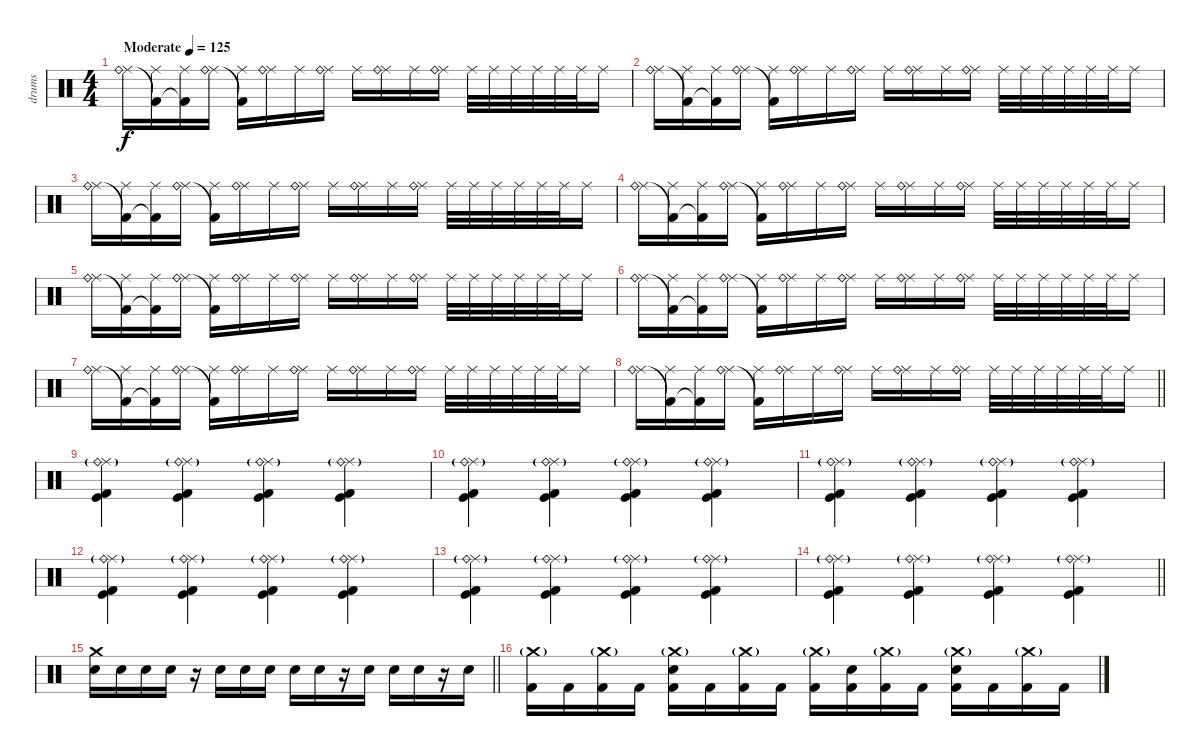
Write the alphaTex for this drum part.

\track ("drums" "drums") {instrument percussion}
\staff {score}
\articulation defaults
\ts (4 4)
\tempo (125 "Moderate")
\clef neutral
\ks c
("Ride (middle)" "Ride (bell)").16{dy f} ("Ride (middle)" "Kick (hit) 2"{t}).16 ("Ride (middle)" "Kick (hit) 2"{t}).16 ("Ride (middle)" "Ride (bell)").16 ("Ride (middle)" "Kick (hit) 2"{t}).16 ("Ride (middle)" "Ride (bell)").16 "Ride (middle)".16 ("Ride (middle)" "Ride (bell)").16 "Ride (middle)".16 ("Ride (middle)" "Ride (bell)").16 "Ride (middle)".16 ("Ride (middle)" "Ride (bell)").16 "Ride (middle)".32 "Ride (middle)".32 "Ride (middle)".32 "Ride (middle)".32 "Ride (middle)".32 "Ride (middle)".32 "Ride (middle)".16 |
("Ride (middle)" "Ride (bell)").16 ("Ride (middle)" "Kick (hit) 2"{t}).16 ("Ride (middle)" "Kick (hit) 2"{t}).16 ("Ride (middle)" "Ride (bell)").16 ("Ride (middle)" "Kick (hit) 2"{t}).16 ("Ride (middle)" "Ride (bell)").16 "Ride (middle)".16 ("Ride (middle)" "Ride (bell)").16 "Ride (middle)".16 ("Ride (middle)" "Ride (bell)").16 "Ride (middle)".16 ("Ride (middle)" "Ride (bell)").16 "Ride (middle)".32 "Ride (middle)".32 "Ride (middle)".32 "Ride (middle)".32 "Ride (middle)".32 "Ride (middle)".32 "Ride (middle)".16 |
("Ride (middle)" "Ride (bell)").16 ("Ride (middle)" "Kick (hit) 2"{t}).16 ("Ride (middle)" "Kick (hit) 2"{t}).16 ("Ride (middle)" "Ride (bell)").16 ("Ride (middle)" "Kick (hit) 2"{t}).16 ("Ride (middle)" "Ride (bell)").16 "Ride (middle)".16 ("Ride (middle)" "Ride (bell)").16 "Ride (middle)".16 ("Ride (middle)" "Ride (bell)").16 "Ride (middle)".16 ("Ride (middle)" "Ride (bell)").16 "Ride (middle)".32 "Ride (middle)".32 "Ride (middle)".32 "Ride (middle)".32 "Ride (middle)".32 "Ride (middle)".32 "Ride (middle)".16 |
("Ride (middle)" "Ride (bell)").16 ("Ride (middle)" "Kick (hit) 2"{t}).16 ("Ride (middle)" "Kick (hit) 2"{t}).16 ("Ride (middle)" "Ride (bell)").16 ("Ride (middle)" "Kick (hit) 2"{t}).16 ("Ride (middle)" "Ride (bell)").16 "Ride (middle)".16 ("Ride (middle)" "Ride (bell)").16 "Ride (middle)".16 ("Ride (middle)" "Ride (bell)").16 "Ride (middle)".16 ("Ride (middle)" "Ride (bell)").16 "Ride (middle)".32 "Ride (middle)".32 "Ride (middle)".32 "Ride (middle)".32 "Ride (middle)".32 "Ride (middle)".32 "Ride (middle)".16 |
("Ride (middle)" "Ride (bell)").16 ("Ride (middle)" "Kick (hit) 2"{t}).16 ("Ride (middle)" "Kick (hit) 2"{t}).16 ("Ride (middle)" "Ride (bell)").16 ("Ride (middle)" "Kick (hit) 2"{t}).16 ("Ride (middle)" "Ride (bell)").16 "Ride (middle)".16 ("Ride (middle)" "Ride (bell)").16 "Ride (middle)".16 ("Ride (middle)" "Ride (bell)").16 "Ride (middle)".16 ("Ride (middle)" "Ride (bell)").16 "Ride (middle)".32 "Ride (middle)".32 "Ride (middle)".32 "Ride (middle)".32 "Ride (middle)".32 "Ride (middle)".32 "Ride (middle)".16 |
("Ride (middle)" "Ride (bell)").16 ("Ride (middle)" "Kick (hit) 2"{t}).16 ("Ride (middle)" "Kick (hit) 2"{t}).16 ("Ride (middle)" "Ride (bell)").16 ("Ride (middle)" "Kick (hit) 2"{t}).16 ("Ride (middle)" "Ride (bell)").16 "Ride (middle)".16 ("Ride (middle)" "Ride (bell)").16 "Ride (middle)".16 ("Ride (middle)" "Ride (bell)").16 "Ride (middle)".16 ("Ride (middle)" "Ride (bell)").16 "Ride (middle)".32 "Ride (middle)".32 "Ride (middle)".32 "Ride (middle)".32 "Ride (middle)".32 "Ride (middle)".32 "Ride (middle)".16 |
("Ride (middle)" "Ride (bell)").16 ("Ride (middle)" "Kick (hit) 2"{t}).16 ("Ride (middle)" "Kick (hit) 2"{t}).16 ("Ride (middle)" "Ride (bell)").16 ("Ride (middle)" "Kick (hit) 2"{t}).16 ("Ride (middle)" "Ride (bell)").16 "Ride (middle)".16 ("Ride (middle)" "Ride (bell)").16 "Ride (middle)".16 ("Ride (middle)" "Ride (bell)").16 "Ride (middle)".16 ("Ride (middle)" "Ride (bell)").16 "Ride (middle)".32 "Ride (middle)".32 "Ride (middle)".32 "Ride (middle)".32 "Ride (middle)".32 "Ride (middle)".32 "Ride (middle)".16 |
\barLineRight lightlight
("Ride (middle)" "Ride (bell)").16 ("Ride (middle)" "Kick (hit) 2"{t}).16 ("Ride (middle)" "Kick (hit) 2"{t}).16 ("Ride (middle)" "Ride (bell)").16 ("Ride (middle)" "Kick (hit) 2"{t}).16 ("Ride (middle)" "Ride (bell)").16 "Ride (middle)".16 ("Ride (middle)" "Ride (bell)").16 "Ride (middle)".16 ("Ride (middle)" "Ride (bell)").16 "Ride (middle)".16 ("Ride (middle)" "Ride (bell)").16 "Ride (middle)".32 "Ride (middle)".32 "Ride (middle)".32 "Ride (middle)".32 "Ride (middle)".32 "Ride (middle)".32 "Ride (middle)".16 |
("Ride (middle)" "Kick (hit) 2" "Kick (hit)" "Ride (bell)"{g}).4 ("Ride (middle)" "Kick (hit) 2" "Kick (hit)" "Ride (bell)"{g}).4 ("Ride (middle)" "Kick (hit) 2" "Kick (hit)" "Ride (bell)"{g}).4 ("Ride (middle)" "Kick (hit) 2" "Kick (hit)" "Ride (bell)"{g}).4 |
("Ride (middle)" "Kick (hit) 2" "Kick (hit)" "Ride (bell)"{g}).4 ("Ride (middle)" "Kick (hit) 2" "Kick (hit)" "Ride (bell)"{g}).4 ("Ride (middle)" "Kick (hit) 2" "Kick (hit)" "Ride (bell)"{g}).4 ("Ride (middle)" "Kick (hit) 2" "Kick (hit)" "Ride (bell)"{g}).4 |
("Ride (middle)" "Kick (hit) 2" "Kick (hit)" "Ride (bell)"{g}).4 ("Ride (middle)" "Kick (hit) 2" "Kick (hit)" "Ride (bell)"{g}).4 ("Ride (middle)" "Kick (hit) 2" "Kick (hit)" "Ride (bell)"{g}).4 ("Ride (middle)" "Kick (hit) 2" "Kick (hit)" "Ride (bell)"{g}).4 |
("Ride (middle)" "Kick (hit) 2" "Kick (hit)" "Ride (bell)"{g}).4 ("Ride (middle)" "Kick (hit) 2" "Kick (hit)" "Ride (bell)"{g}).4 ("Ride (middle)" "Kick (hit) 2" "Kick (hit)" "Ride (bell)"{g}).4 ("Ride (middle)" "Kick (hit) 2" "Kick (hit)" "Ride (bell)"{g}).4 |
("Ride (middle)" "Kick (hit) 2" "Kick (hit)" "Ride (bell)"{g}).4 ("Ride (middle)" "Kick (hit) 2" "Kick (hit)" "Ride (bell)"{g}).4 ("Ride (middle)" "Kick (hit) 2" "Kick (hit)" "Ride (bell)"{g}).4 ("Ride (middle)" "Kick (hit) 2" "Kick (hit)" "Ride (bell)"{g}).4 |
\barLineRight lightlight
("Ride (middle)" "Kick (hit) 2" "Kick (hit)" "Ride (bell)"{g}).4 ("Ride (middle)" "Kick (hit) 2" "Kick (hit)" "Ride (bell)"{g}).4 ("Ride (middle)" "Kick (hit) 2" "Kick (hit)" "Ride (bell)"{g}).4 ("Ride (middle)" "Kick (hit) 2" "Kick (hit)" "Ride (bell)"{g}).4 |
\barLineRight lightlight
("Crash medium (hit)" "Snare (hit) 2").16 "Snare (hit) 2".16 "Snare (hit) 2".16 "Snare (hit) 2".16 r.16 "Snare (hit) 2".16 "Snare (hit) 2".16 "Snare (hit) 2".16 "Snare (hit) 2".16 "Snare (hit) 2".16 r.16 "Snare (hit) 2".16 "Snare (hit) 2".16 "Snare (hit) 2".16 r.16 "Snare (hit) 2".16 |
("Crash medium (hit)"{g} "Kick (hit) 2").16 "Kick (hit) 2".16 ("Crash medium (hit)"{g} "Kick (hit) 2").16 "Kick (hit) 2".16 ("Crash medium (hit)"{g} "Electric Snare (hit)" "Kick (hit) 2").16 "Kick (hit) 2".16 ("Crash medium (hit)"{g} "Kick (hit) 2").16 "Kick (hit) 2".16 ("Crash medium (hit)"{g} "Kick (hit) 2").16 ("Electric Snare (hit)" "Kick (hit) 2").16 ("Crash medium (hit)"{g} "Kick (hit) 2").16 "Kick (hit) 2".16 ("Crash medium (hit)"{g} "Electric Snare (hit)" "Kick (hit) 2").16 "Kick (hit) 2".16 ("Crash medium (hit)"{g} "Kick (hit) 2").16 "Kick (hit) 2".16
